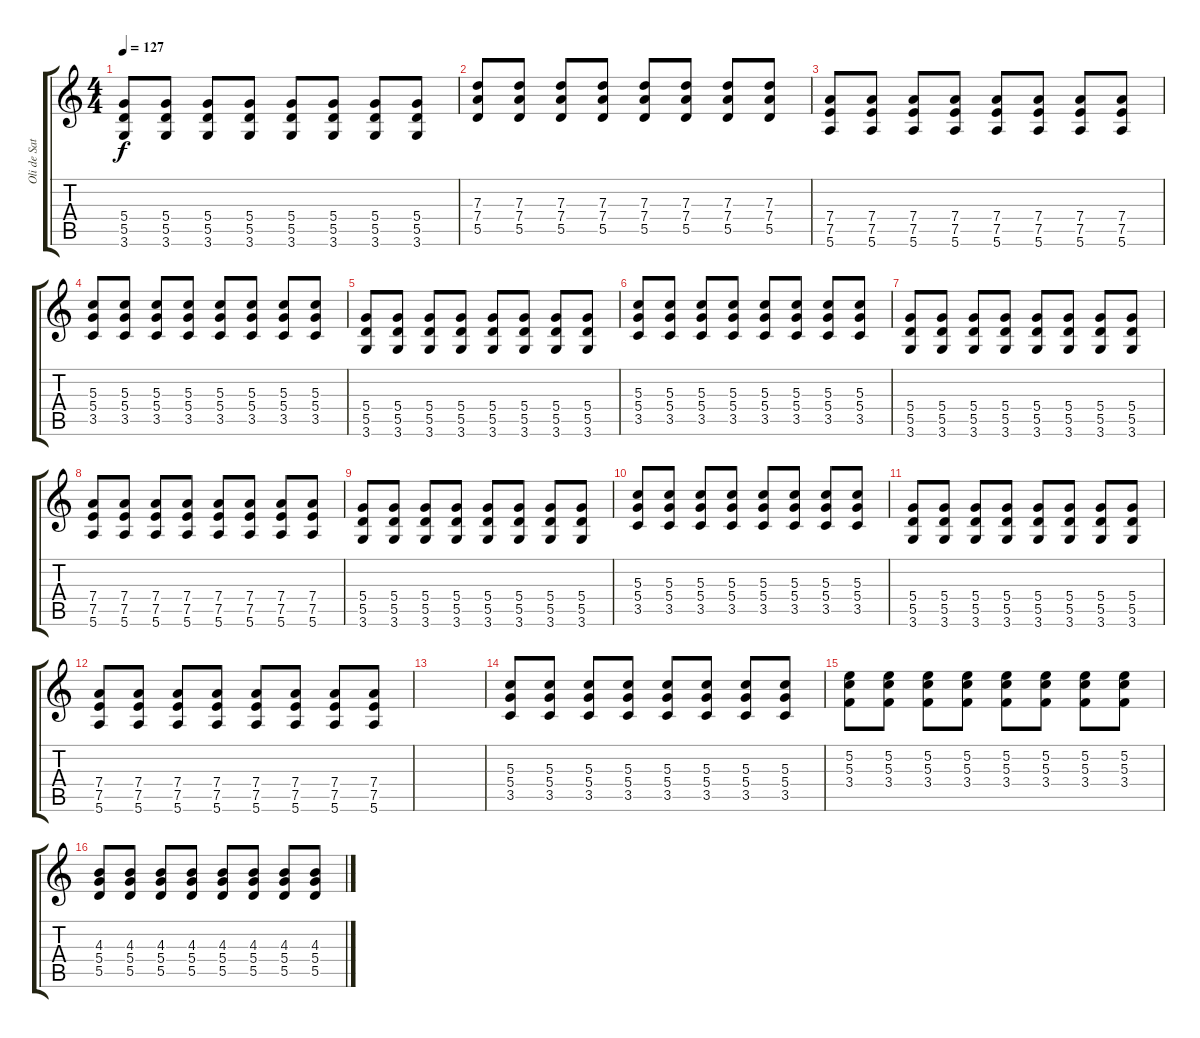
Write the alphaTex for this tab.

\track ("Oli de Sat" "Oli de Sat") {instrument overdrivenguitar}
\staff {score tabs}
\tuning (E4 B3 G3 D3 A2 E2) {hide}
\ts (4 4)
\tempo 127
\clef g2
\ks c
(5.4 5.5 3.6).8{dy f} (5.4 5.5 3.6).8 (5.4 5.5 3.6).8 (5.4 5.5 3.6).8 (5.4 5.5 3.6).8 (5.4 5.5 3.6).8 (5.4 5.5 3.6).8 (5.4 5.5 3.6).8 |
(7.3 7.4 5.5).8 (7.3 7.4 5.5).8 (7.3 7.4 5.5).8 (7.3 7.4 5.5).8 (7.3 7.4 5.5).8 (7.3 7.4 5.5).8 (7.3 7.4 5.5).8 (7.3 7.4 5.5).8 |
(7.4 7.5 5.6).8 (7.4 7.5 5.6).8 (7.4 7.5 5.6).8 (7.4 7.5 5.6).8 (7.4 7.5 5.6).8 (7.4 7.5 5.6).8 (7.4 7.5 5.6).8 (7.4 7.5 5.6).8 |
(5.3 5.4 3.5).8 (5.3 5.4 3.5).8 (5.3 5.4 3.5).8 (5.3 5.4 3.5).8 (5.3 5.4 3.5).8 (5.3 5.4 3.5).8 (5.3 5.4 3.5).8 (5.3 5.4 3.5).8 |
(5.4 5.5 3.6).8 (5.4 5.5 3.6).8 (5.4 5.5 3.6).8 (5.4 5.5 3.6).8 (5.4 5.5 3.6).8 (5.4 5.5 3.6).8 (5.4 5.5 3.6).8 (5.4 5.5 3.6).8 |
(5.3 5.4 3.5).8 (5.3 5.4 3.5).8 (5.3 5.4 3.5).8 (5.3 5.4 3.5).8 (5.3 5.4 3.5).8 (5.3 5.4 3.5).8 (5.3 5.4 3.5).8 (5.3 5.4 3.5).8 |
(5.4 5.5 3.6).8 (5.4 5.5 3.6).8 (5.4 5.5 3.6).8 (5.4 5.5 3.6).8 (5.4 5.5 3.6).8 (5.4 5.5 3.6).8 (5.4 5.5 3.6).8 (5.4 5.5 3.6).8 |
(7.4 7.5 5.6).8 (7.4 7.5 5.6).8 (7.4 7.5 5.6).8 (7.4 7.5 5.6).8 (7.4 7.5 5.6).8 (7.4 7.5 5.6).8 (7.4 7.5 5.6).8 (7.4 7.5 5.6).8 |
(5.4 5.5 3.6).8 (5.4 5.5 3.6).8 (5.4 5.5 3.6).8 (5.4 5.5 3.6).8 (5.4 5.5 3.6).8 (5.4 5.5 3.6).8 (5.4 5.5 3.6).8 (5.4 5.5 3.6).8 |
(5.3 5.4 3.5).8 (5.3 5.4 3.5).8 (5.3 5.4 3.5).8 (5.3 5.4 3.5).8 (5.3 5.4 3.5).8 (5.3 5.4 3.5).8 (5.3 5.4 3.5).8 (5.3 5.4 3.5).8 |
(5.4 5.5 3.6).8 (5.4 5.5 3.6).8 (5.4 5.5 3.6).8 (5.4 5.5 3.6).8 (5.4 5.5 3.6).8 (5.4 5.5 3.6).8 (5.4 5.5 3.6).8 (5.4 5.5 3.6).8 |
(7.4 7.5 5.6).8 (7.4 7.5 5.6).8 (7.4 7.5 5.6).8 (7.4 7.5 5.6).8 (7.4 7.5 5.6).8 (7.4 7.5 5.6).8 (7.4 7.5 5.6).8 (7.4 7.5 5.6).8 |
|
(5.3 5.4 3.5).8 (5.3 5.4 3.5).8 (5.3 5.4 3.5).8 (5.3 5.4 3.5).8 (5.3 5.4 3.5).8 (5.3 5.4 3.5).8 (5.3 5.4 3.5).8 (5.3 5.4 3.5).8 |
(5.2 5.3 3.4).8 (5.2 5.3 3.4).8 (5.2 5.3 3.4).8 (5.2 5.3 3.4).8 (5.2 5.3 3.4).8 (5.2 5.3 3.4).8 (5.2 5.3 3.4).8 (5.2 5.3 3.4).8 |
(4.3 5.4 5.5).8 (4.3 5.4 5.5).8 (4.3 5.4 5.5).8 (4.3 5.4 5.5).8 (4.3 5.4 5.5).8 (4.3 5.4 5.5).8 (4.3 5.4 5.5).8 (4.3 5.4 5.5).8
